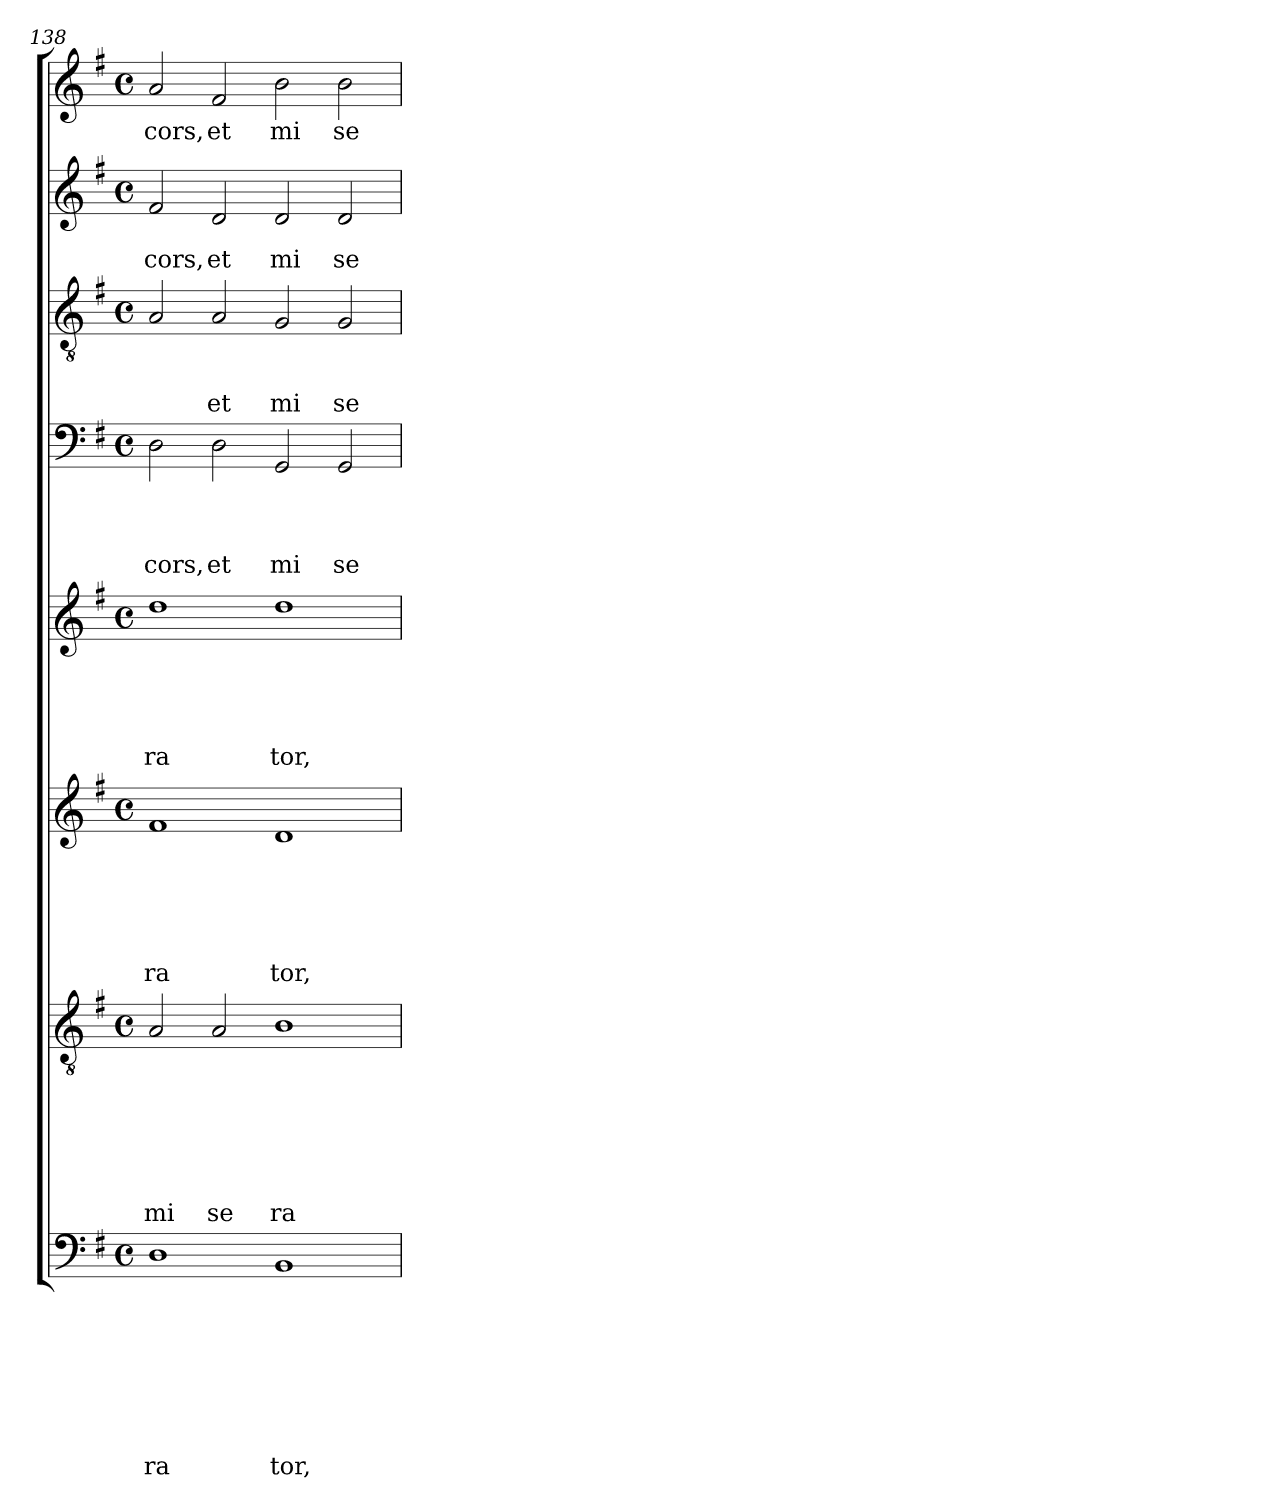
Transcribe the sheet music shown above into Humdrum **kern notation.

**kern	**text	**text	**text	**text	**text	**text	**text	**text	**kern	**text	**text	**text	**text	**text	**text	**text	**kern	**text	**text	**text	**text	**text	**text	**kern	**text	**text	**text	**text	**text	**kern	**text	**text	**text	**text	**kern	**text	**text	**text	**kern	**text	**text	**kern	**text
*part8	*part8	*part8	*part8	*part8	*part8	*part8	*part8	*part8	*part7	*part7	*part7	*part7	*part7	*part7	*part7	*part7	*part6	*part6	*part6	*part6	*part6	*part6	*part6	*part5	*part5	*part5	*part5	*part5	*part5	*part4	*part4	*part4	*part4	*part4	*part3	*part3	*part3	*part3	*part2	*part2	*part2	*part1	*part1
*staff8	*staff8	*staff8	*staff8	*staff8	*staff8	*staff8	*staff8	*staff8	*staff7	*staff7	*staff7	*staff7	*staff7	*staff7	*staff7	*staff7	*staff6	*staff6	*staff6	*staff6	*staff6	*staff6	*staff6	*staff5	*staff5	*staff5	*staff5	*staff5	*staff5	*staff4	*staff4	*staff4	*staff4	*staff4	*staff3	*staff3	*staff3	*staff3	*staff2	*staff2	*staff2	*staff1	*staff1
*clefF4	*	*	*	*	*	*	*	*	*clefGv2	*	*	*	*	*	*	*	*clefG2	*	*	*	*	*	*	*clefG2	*	*	*	*	*	*clefF4	*	*	*	*	*clefGv2	*	*	*	*clefG2	*	*	*clefG2	*
*k[f#]	*	*	*	*	*	*	*	*	*k[f#]	*	*	*	*	*	*	*	*k[f#]	*	*	*	*	*	*	*k[f#]	*	*	*	*	*	*k[f#]	*	*	*	*	*k[f#]	*	*	*	*k[f#]	*	*	*k[f#]	*
*G:	*	*	*	*	*	*	*	*	*G:	*	*	*	*	*	*	*	*G:	*	*	*	*	*	*	*G:	*	*	*	*	*	*G:	*	*	*	*	*G:	*	*	*	*G:	*	*	*G:	*
*M4/4	*	*	*	*	*	*	*	*	*M4/4	*	*	*	*	*	*	*	*M4/4	*	*	*	*	*	*	*M4/4	*	*	*	*	*	*M4/4	*	*	*	*	*M4/4	*	*	*	*M4/4	*	*	*M4/4	*
*met(c)	*	*	*	*	*	*	*	*	*met(c)	*	*	*	*	*	*	*	*met(c)	*	*	*	*	*	*	*met(c)	*	*	*	*	*	*met(c)	*	*	*	*	*met(c)	*	*	*	*met(c)	*	*	*met(c)	*
=138	=138	=138	=138	=138	=138	=138	=138	=138	=138	=138	=138	=138	=138	=138	=138	=138	=138	=138	=138	=138	=138	=138	=138	=138	=138	=138	=138	=138	=138	=138	=138	=138	=138	=138	=138	=138	=138	=138	=138	=138	=138	=138	=138
!	!	!	!	!	!	!	!	!LO:LY:b	!	!	!	!	!	!	!	!LO:LY:b	!	!	!	!	!	!	!LO:LY:b	!	!	!	!	!	!LO:LY:b	!	!	!	!	!LO:LY:b	!	!	!	!	!	!	!LO:LY:b	!	!LO:LY:b
1D	.	.	.	.	.	.	.	ra	2A/	.	.	.	.	.	.	mi	1f#	.	.	.	.	.	ra	1dd	.	.	.	.	ra	2D\	.	.	.	cors,	2A/	.	.	.	2f#/	.	cors,	2a/	cors,
!	!	!	!	!	!	!	!	!	!	!	!	!	!	!	!	!LO:LY:b	!	!	!	!	!	!	!	!	!	!	!	!	!	!	!	!	!	!LO:LY:b	!	!	!	!LO:LY:b	!	!	!LO:LY:b	!	!LO:LY:b
.	.	.	.	.	.	.	.	.	2A/	.	.	.	.	.	.	se	.	.	.	.	.	.	.	.	.	.	.	.	.	2D\	.	.	.	et	2A/	.	.	et	2d/	.	et	2f#/	et
!	!	!	!	!	!	!	!	!LO:LY:b	!	!	!	!	!	!	!	!LO:LY:b	!	!	!	!	!	!	!LO:LY:b	!	!	!	!	!	!LO:LY:b	!	!	!	!	!LO:LY:b	!	!	!	!LO:LY:b	!	!	!LO:LY:b	!	!LO:LY:b
1BB	.	.	.	.	.	.	.	tor,	1B	.	.	.	.	.	.	ra	1d	.	.	.	.	.	tor,	1dd	.	.	.	.	tor,	2GG/	.	.	.	mi	2G/	.	.	mi	2d/	.	mi	2b\	mi
!	!	!	!	!	!	!	!	!	!	!	!	!	!	!	!	!	!	!	!	!	!	!	!	!	!	!	!	!	!	!	!	!	!	!LO:LY:b	!	!	!	!LO:LY:b	!	!	!LO:LY:b	!	!LO:LY:b
.	.	.	.	.	.	.	.	.	.	.	.	.	.	.	.	.	.	.	.	.	.	.	.	.	.	.	.	.	.	2GG/	.	.	.	se	2G/	.	.	se	2d/	.	se	2b\	se
=	=	=	=	=	=	=	=	=	=	=	=	=	=	=	=	=	=	=	=	=	=	=	=	=	=	=	=	=	=	=	=	=	=	=	=	=	=	=	=	=	=	=	=
*-	*-	*-	*-	*-	*-	*-	*-	*-	*-	*-	*-	*-	*-	*-	*-	*-	*-	*-	*-	*-	*-	*-	*-	*-	*-	*-	*-	*-	*-	*-	*-	*-	*-	*-	*-	*-	*-	*-	*-	*-	*-	*-	*-
